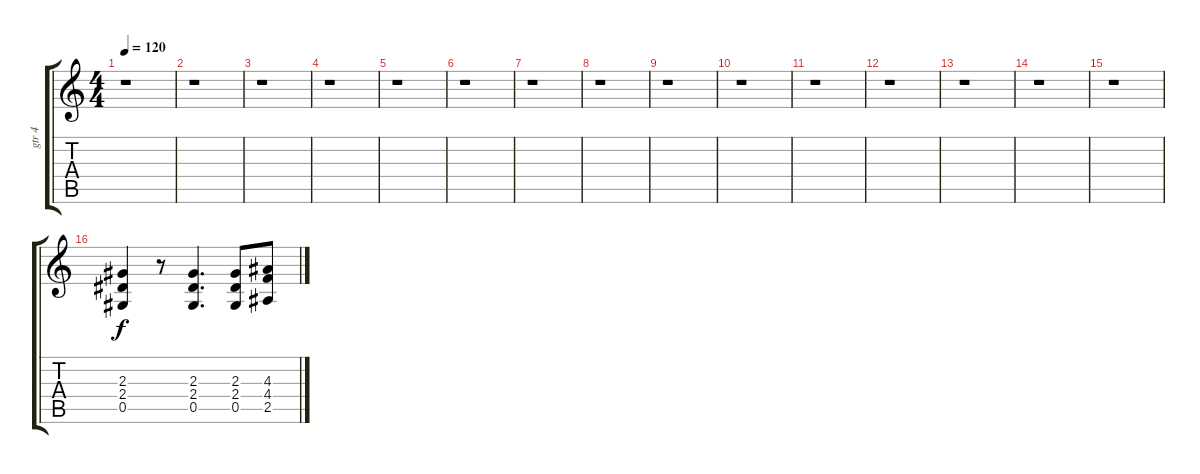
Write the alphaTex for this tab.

\track ("gtr 4" "gtr 4") {instrument acousticguitarsteel}
\staff {score tabs}
\tuning (Eb4 Bb3 Gb3 Db3 Ab2 Eb2) {hide}
\ts (4 4)
\tempo 120
\clef g2
\ks c
r.1{dy f} |
r.1 |
r.1 |
r.1 |
r.1 |
r.1 |
r.1 |
r.1 |
r.1 |
r.1 |
r.1 |
r.1 |
r.1 |
r.1 |
r.1 |
(2.3 2.4 0.5).4 r.8 (2.3 2.4 0.5).4{d} (2.3 2.4 0.5).8 (4.3 4.4 2.5).8
